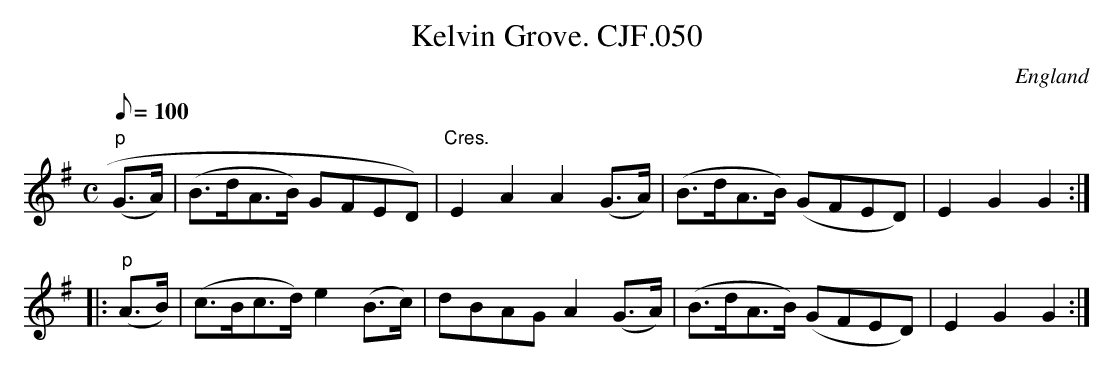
X:1
T:Kelvin Grove. CJF.050
M:C
L:1/8
Q:100
O:England
K:G
"p"(G>A)|(B>dA>B) GFED)|"Cres."E2A2A2(G>A)|(B>dA>B)\
 (GFED)|E2G2G2:|:!"p"(A>B)|(c>Bc>d)e2(B>c)|dBAG
hA2(G>A)|(B>dA>B) (GFED)|E2G2G2:|]
